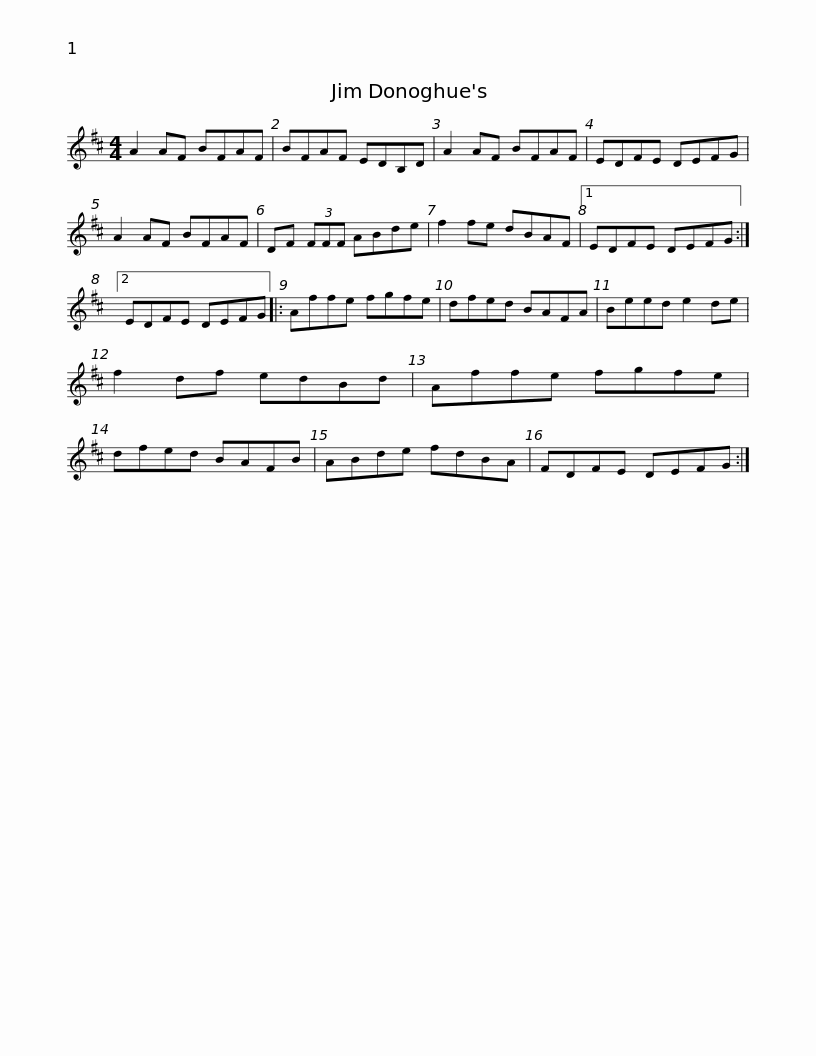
X:1
L:1/8
M:4/4
I:linebreak $
K:D
V:1 treble
V:1
 A2 AF BFAF | BFAF EDB,D | A2 AF BFAF | EDFE DEFG | A2 AF BFAF |$ %5
 DF (3FFF ABde | f2 fe dBAF |1 EDFE DEFG :|2 EDFE DEFG |: Affe fgfe |$ %10
 dfed BAFA | Beed e2 de | f2 df edBd | Affe fgfe | dfed BAFB | %15
 ABde fdBA |$ FDFE DEFG :| %17
